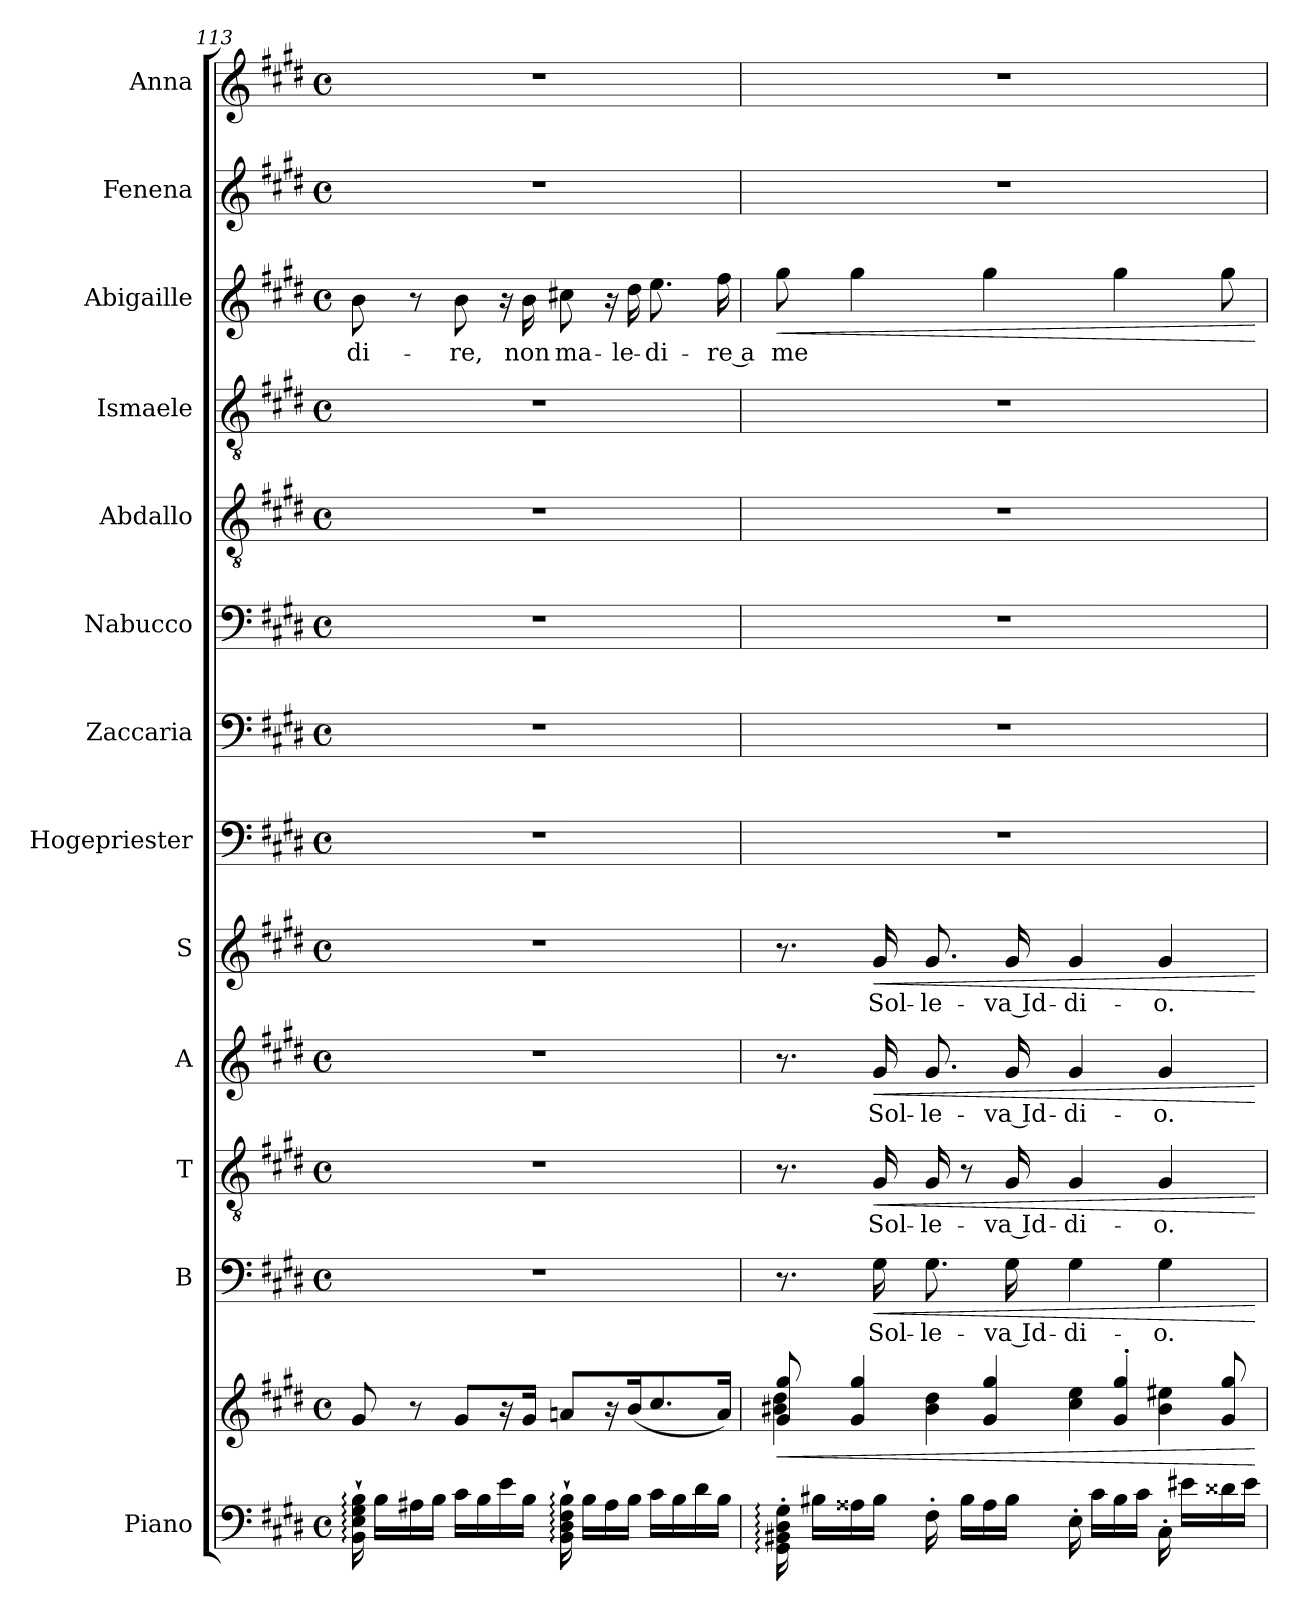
**kern	**kern	**dynam	**kern	**text	**dynam	**kern	**text	**dynam	**kern	**text	**dynam	**kern	**text	**dynam	**kern	**kern	**kern	**kern	**kern	**kern	**text	**dynam	**kern	**kern
*part13	*part13	*part13	*part12	*part12	*part12	*part11	*part11	*part11	*part10	*part10	*part10	*part9	*part9	*part9	*part8	*part7	*part6	*part5	*part4	*part3	*part3	*part3	*part2	*part1
*staff14	*staff13	*staff13/14	*staff12	*staff12	*staff12	*staff11	*staff11	*staff11	*staff10	*staff10	*staff10	*staff9	*staff9	*staff9	*staff8	*staff7	*staff6	*staff5	*staff4	*staff3	*staff3	*staff3	*staff2	*staff1
*I"Piano	*	*	*I"B	*	*	*I"T	*	*	*I"A	*	*	*I"S	*	*	*I"Hogepriester	*I"Zaccaria	*I"Nabucco	*I"Abdallo	*I"Ismaele	*I"Abigaille	*	*	*I"Fenena	*I"Anna
*I'Pno	*	*	*I'B	*	*	*I'T	*	*	*I'A	*	*	*I'S	*	*	*	*	*	*	*	*	*	*	*	*
*clefF4	*clefG2	*	*clefF4	*	*	*clefGv2	*	*	*clefG2	*	*	*clefG2	*	*	*clefF4	*clefF4	*clefF4	*clefGv2	*clefGv2	*clefG2	*	*	*clefG2	*clefG2
*k[f#c#g#d#]	*k[f#c#g#d#]	*	*k[f#c#g#d#]	*	*	*k[f#c#g#d#]	*	*	*k[f#c#g#d#]	*	*	*k[f#c#g#d#]	*	*	*k[f#c#g#d#]	*k[f#c#g#d#]	*k[f#c#g#d#]	*k[f#c#g#d#]	*k[f#c#g#d#]	*k[f#c#g#d#]	*	*	*k[f#c#g#d#]	*k[f#c#g#d#]
*M4/4	*M4/4	*	*M4/4	*	*	*M4/4	*	*	*M4/4	*	*	*M4/4	*	*	*M4/4	*M4/4	*M4/4	*M4/4	*M4/4	*M4/4	*	*	*M4/4	*M4/4
*met(c)	*met(c)	*	*met(c)	*	*	*met(c)	*	*	*met(c)	*	*	*met(c)	*	*	*met(c)	*met(c)	*met(c)	*met(c)	*met(c)	*met(c)	*	*	*met(c)	*met(c)
=113	=113	=113	=113	=113	=113	=113	=113	=113	=113	=113	=113	=113	=113	=113	=113	=113	=113	=113	=113	=113	=113	=113	=113	=113
!	!	!	!	!	!	!	!	!	!	!	!	!	!	!	!	!	!	!	!	!	!LO:LY:b	!	!	!
16BB\:` 16E\:` 16G#\:` 16B\:`	8g#/	.	1r	.	.	1r	.	.	1r	.	.	1r	.	.	1r	1r	1r	1r	1r	8b\	-di-	.	1r	1r
16B\LL	.	.	.	.	.	.	.	.	.	.	.	.	.	.	.	.	.	.	.	.	.	.	.	.
16A#X\	8r	.	.	.	.	.	.	.	.	.	.	.	.	.	.	.	.	.	.	8r	.	.	.	.
16B\JJ	.	.	.	.	.	.	.	.	.	.	.	.	.	.	.	.	.	.	.	.	.	.	.	.
!	!	!	!	!	!	!	!	!	!	!	!	!	!	!	!	!	!	!	!	!	!LO:LY:b	!	!	!
16c#\LL	8g#/L	.	.	.	.	.	.	.	.	.	.	.	.	.	.	.	.	.	.	8b\	-re,	.	.	.
16B\	.	.	.	.	.	.	.	.	.	.	.	.	.	.	.	.	.	.	.	.	.	.	.	.
16e\	16r	.	.	.	.	.	.	.	.	.	.	.	.	.	.	.	.	.	.	16r	.	.	.	.
!	!	!	!	!	!	!	!	!	!	!	!	!	!	!	!	!	!	!	!	!	!LO:LY:b	!	!	!
16B\JJ	16g#/Jk	.	.	.	.	.	.	.	.	.	.	.	.	.	.	.	.	.	.	16b\	non	.	.	.
!	!	!	!	!	!	!	!	!	!	!	!	!	!	!	!	!	!	!	!	!	!LO:LY:b	!	!	!
16BB\:` 16D#\:` 16F#\:` 16B\:`	8an/L	.	.	.	.	.	.	.	.	.	.	.	.	.	.	.	.	.	.	8cc#X\	ma-	.	.	.
16B\LL	.	.	.	.	.	.	.	.	.	.	.	.	.	.	.	.	.	.	.	.	.	.	.	.
16A#\	16r	.	.	.	.	.	.	.	.	.	.	.	.	.	.	.	.	.	.	16r	.	.	.	.
!	!	!	!	!	!	!	!	!	!	!	!	!	!	!	!	!	!	!	!	!	!LO:LY:b	!	!	!
16B\JJ	(16b/K	.	.	.	.	.	.	.	.	.	.	.	.	.	.	.	.	.	.	16dd#\	-le-	.	.	.
!	!	!	!	!	!	!	!	!	!	!	!	!	!	!	!	!	!	!	!	!	!LO:LY:b	!	!	!
16c#\LL	8.cc#/	.	.	.	.	.	.	.	.	.	.	.	.	.	.	.	.	.	.	8.ee\	-di-	.	.	.
16B\	.	.	.	.	.	.	.	.	.	.	.	.	.	.	.	.	.	.	.	.	.	.	.	.
16d#\	.	.	.	.	.	.	.	.	.	.	.	.	.	.	.	.	.	.	.	.	.	.	.	.
!	!	!	!	!	!	!	!	!	!	!	!	!	!	!	!	!	!	!	!	!	!LO:LY:b	!	!	!
16B\JJ	16a/Jk)	.	.	.	.	.	.	.	.	.	.	.	.	.	.	.	.	.	.	16ff#\	-re a	.	.	.
!!LO:PB:g=z
=114	=114	=114	=114	=114	=114	=114	=114	=114	=114	=114	=114	=114	=114	=114	=114	=114	=114	=114	=114	=114	=114	=114	=114	=114
!	!	!LO:HP:b	!	!	!	!	!	!	!	!	!	!	!	!	!	!	!	!	!	!	!LO:LY:b	!LO:HP:b	!	!
*	*^	*	*	*	*	*	*	*	*	*	*	*	*	*	*	*	*	*	*	*	*	*	*	*
16GG#\:' 16BB#X\:' 16D#\:' 16G#\:'	8g#/ 8gg#/	4b#X\ 4dd#\	<	8.r	.	.	8.r	.	.	8.r	.	.	8.r	.	.	1r	1r	1r	1r	1r	8gg#\	me	<	1r	1r
16B#X\LL	.	.	.	.	.	.	.	.	.	.	.	.	.	.	.	.	.	.	.	.	.	.	.	.	.
16A##X\	4g#/ 4gg#/	.	.	.	.	.	.	.	.	.	.	.	.	.	.	.	.	.	.	.	4gg#\	.	.	.	.
!	!	!	!	!	!LO:LY:b	!LO:HP:b	!	!LO:LY:b	!LO:HP:b	!	!LO:LY:b	!LO:HP:b	!	!LO:LY:b	!LO:HP:b	!	!	!	!	!	!	!	!	!	!
16B#\JJ	.	.	.	16G#\	Sol-	<	16G#/	Sol-	<	16g#/	Sol-	<	16g#/	Sol-	<	.	.	.	.	.	.	.	.	.	.
!	!	!	!	!	!LO:LY:b	!	!	!LO:LY:b	!	!	!LO:LY:b	!	!	!LO:LY:b	!	!	!	!	!	!	!	!	!	!	!
16F#'\	.	4b#\ 4dd#\	.	8.G#\	-le-	.	16G#/	-le-	.	8.g#/	-le-	.	8.g#/	-le-	.	.	.	.	.	.	.	.	.	.	.
16B#\LL	.	.	.	.	.	.	8r	.	.	.	.	.	.	.	.	.	.	.	.	.	.	.	.	.	.
16A##\	4g#/ 4gg#/	.	.	.	.	.	.	.	.	.	.	.	.	.	.	.	.	.	.	.	4gg#\	.	.	.	.
!	!	!	!	!	!LO:LY:b	!	!	!LO:LY:b	!	!	!LO:LY:b	!	!	!LO:LY:b	!	!	!	!	!	!	!	!	!	!	!
16B#\JJ	.	.	.	16G#\	-va Id-	.	16G#/	-va Id-	.	16g#/	-va Id-	.	16g#/	-va Id-	.	.	.	.	.	.	.	.	.	.	.
!	!	!	!	!	!LO:LY:b	!	!	!LO:LY:b	!	!	!LO:LY:b	!	!	!LO:LY:b	!	!	!	!	!	!	!	!	!	!	!
16E'\	.	4cc#\ 4ee\	.	4G#\	-di-	.	4G#/	-di-	.	4g#/	-di-	.	4g#/	-di-	.	.	.	.	.	.	.	.	.	.	.
16c#\LL	.	.	.	.	.	.	.	.	.	.	.	.	.	.	.	.	.	.	.	.	.	.	.	.	.
16B#\	4g#/' 4gg#/'	.	.	.	.	.	.	.	.	.	.	.	.	.	.	.	.	.	.	.	4gg#\	.	.	.	.
16c#\JJ	.	.	.	.	.	.	.	.	.	.	.	.	.	.	.	.	.	.	.	.	.	.	.	.	.
!	!	!	!	!	!LO:LY:b	!	!	!LO:LY:b	!	!	!LO:LY:b	!	!	!LO:LY:b	!	!	!	!	!	!	!	!	!	!	!
16C#'\	.	4b#\ 4ee#X\	.	4G#\	-o.	.	4G#/	-o.	.	4g#/	-o.	.	4g#/	-o.	.	.	.	.	.	.	.	.	.	.	.
16e#X\LL	.	.	.	.	.	.	.	.	.	.	.	.	.	.	.	.	.	.	.	.	.	.	.	.	.
16d##X\	8g#/ 8gg#/	.	.	.	.	.	.	.	.	.	.	.	.	.	.	.	.	.	.	.	8gg#\	.	.	.	.
16e#\JJ	.	.	.	.	.	.	.	.	.	.	.	.	.	.	.	.	.	.	.	.	.	.	.	.	.
*	*v	*v	*	*	*	*	*	*	*	*	*	*	*	*	*	*	*	*	*	*	*	*	*	*	*
.	.	[	.	.	[	.	.	[	.	.	[	.	.	[	.	.	.	.	.	.	.	[	.	.
=	=	=	=	=	=	=	=	=	=	=	=	=	=	=	=	=	=	=	=	=	=	=	=	=
*-	*-	*-	*-	*-	*-	*-	*-	*-	*-	*-	*-	*-	*-	*-	*-	*-	*-	*-	*-	*-	*-	*-	*-	*-
